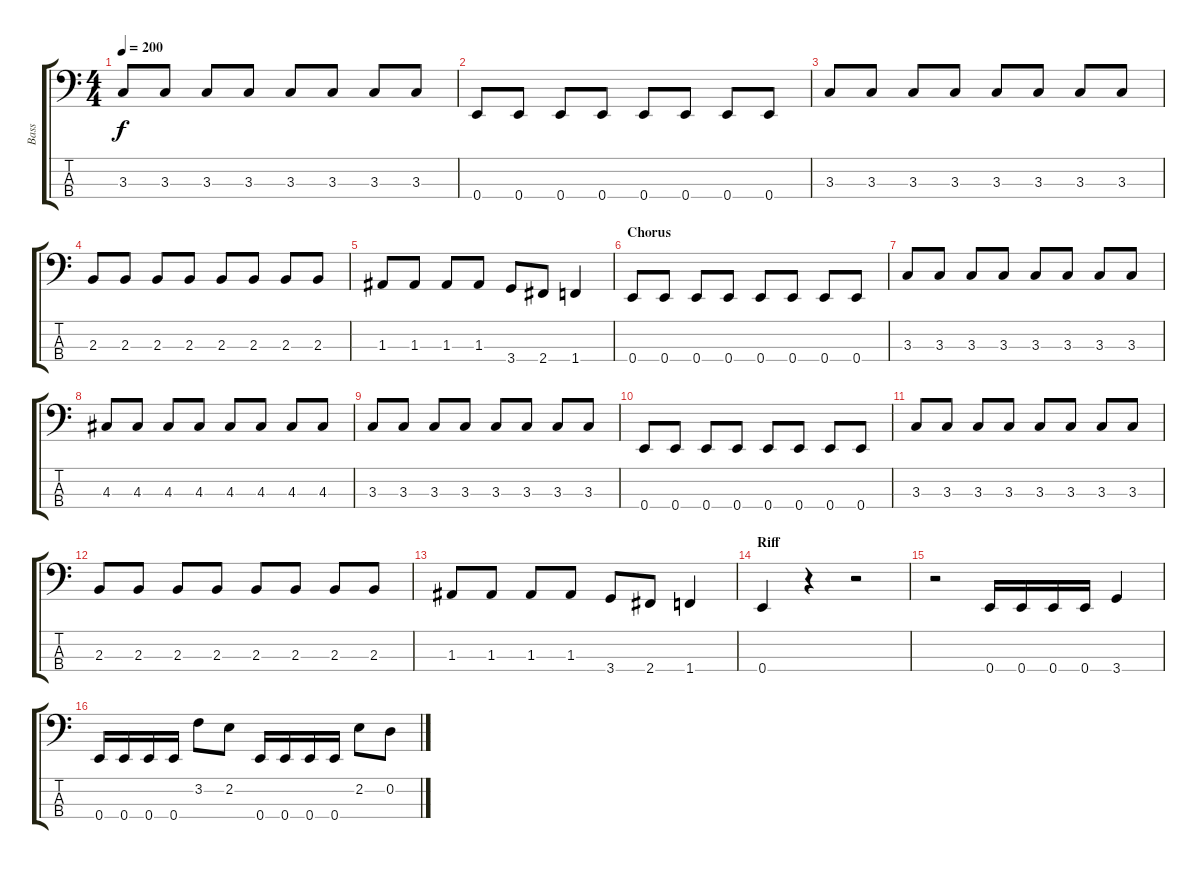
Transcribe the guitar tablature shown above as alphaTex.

\track ("Bass" "Bass") {instrument slapbass2}
\staff {score tabs}
\tuning (G2 D2 A1 E1) {hide}
\ts (4 4)
\tempo 200
\clef f4
\ks c
3.3.8{dy f} 3.3.8 3.3.8 3.3.8 3.3.8 3.3.8 3.3.8 3.3.8 |
0.4.8 0.4.8 0.4.8 0.4.8 0.4.8 0.4.8 0.4.8 0.4.8 |
3.3.8 3.3.8 3.3.8 3.3.8 3.3.8 3.3.8 3.3.8 3.3.8 |
2.3.8 2.3.8 2.3.8 2.3.8 2.3.8 2.3.8 2.3.8 2.3.8 |
1.3.8 1.3.8 1.3.8 1.3.8 3.4.8 2.4.8 1.4.4 |
\section ("" "Chorus")
0.4.8 0.4.8 0.4.8 0.4.8 0.4.8 0.4.8 0.4.8 0.4.8 |
3.3.8 3.3.8 3.3.8 3.3.8 3.3.8 3.3.8 3.3.8 3.3.8 |
4.3.8 4.3.8 4.3.8 4.3.8 4.3.8 4.3.8 4.3.8 4.3.8 |
3.3.8 3.3.8 3.3.8 3.3.8 3.3.8 3.3.8 3.3.8 3.3.8 |
0.4.8 0.4.8 0.4.8 0.4.8 0.4.8 0.4.8 0.4.8 0.4.8 |
3.3.8 3.3.8 3.3.8 3.3.8 3.3.8 3.3.8 3.3.8 3.3.8 |
2.3.8 2.3.8 2.3.8 2.3.8 2.3.8 2.3.8 2.3.8 2.3.8 |
1.3.8 1.3.8 1.3.8 1.3.8 3.4.8 2.4.8 1.4.4 |
\section ("" "Riff")
0.4.4 r.4 r.2 |
r.2 0.4.16 0.4.16 0.4.16 0.4.16 3.4.4 |
0.4.16 0.4.16 0.4.16 0.4.16 3.2.8 2.2.8 0.4.16 0.4.16 0.4.16 0.4.16 2.2.8 0.2.8
